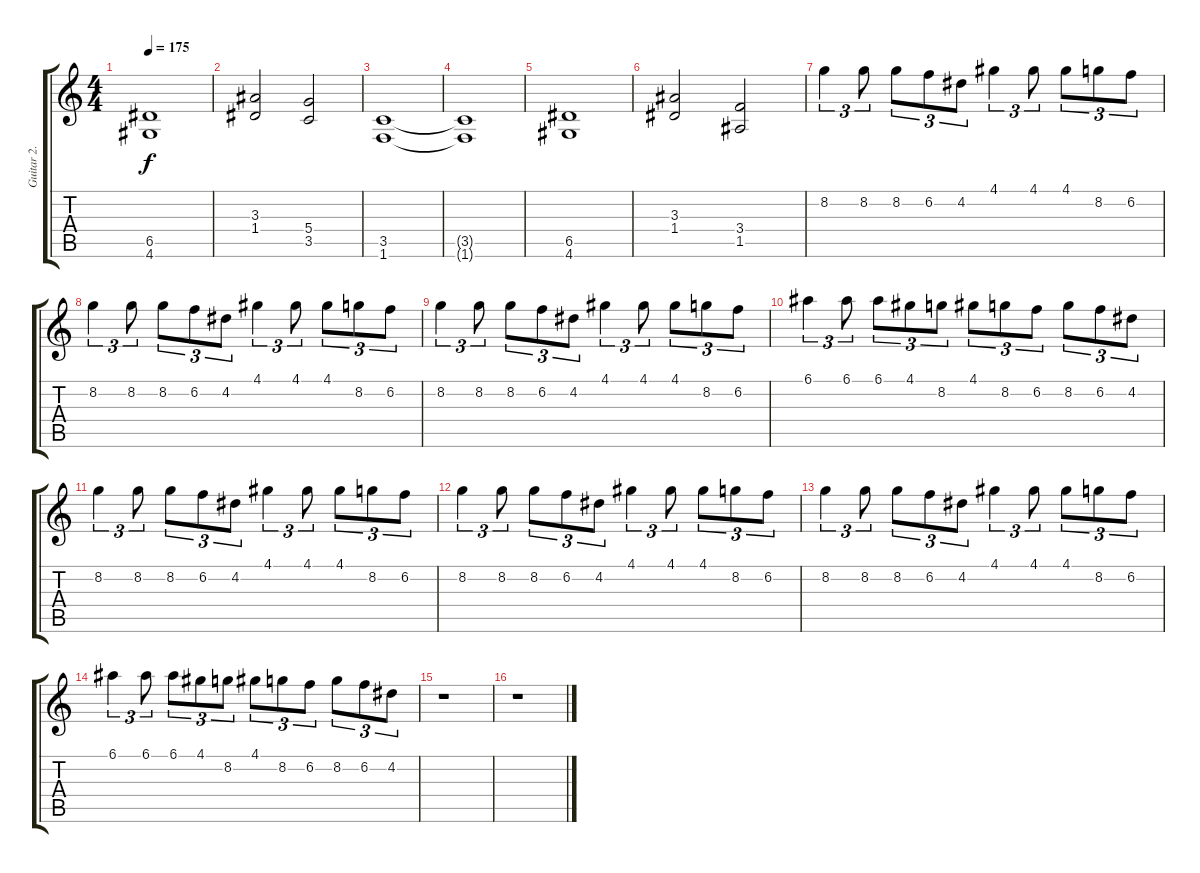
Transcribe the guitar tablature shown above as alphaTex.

\track ("Guitar 2." "Guitar 2.") {instrument overdrivenguitar}
\staff {score tabs}
\tuning (E4 B3 G3 D3 A2 E2) {hide}
\ts (4 4)
\tempo 175
\clef g2
\ks c
(6.5 4.6).1{dy f} |
(3.3 1.4).2 (5.4 3.5).2 |
(3.5 1.6).1 |
(3.5{t} 1.6{t}).1 |
(6.5 4.6).1 |
(3.3 1.4).2 (3.4 1.5).2 |
8.2.4{tu (3 2)} 8.2.8{tu (3 2)} 8.2.8{tu (3 2)} 6.2.8{tu (3 2)} 4.2.8{tu (3 2)} 4.1.4{tu (3 2)} 4.1.8{tu (3 2)} 4.1.8{tu (3 2)} 8.2.8{tu (3 2)} 6.2.8{tu (3 2)} |
8.2.4{tu (3 2)} 8.2.8{tu (3 2)} 8.2.8{tu (3 2)} 6.2.8{tu (3 2)} 4.2.8{tu (3 2)} 4.1.4{tu (3 2)} 4.1.8{tu (3 2)} 4.1.8{tu (3 2)} 8.2.8{tu (3 2)} 6.2.8{tu (3 2)} |
8.2.4{tu (3 2)} 8.2.8{tu (3 2)} 8.2.8{tu (3 2)} 6.2.8{tu (3 2)} 4.2.8{tu (3 2)} 4.1.4{tu (3 2)} 4.1.8{tu (3 2)} 4.1.8{tu (3 2)} 8.2.8{tu (3 2)} 6.2.8{tu (3 2)} |
6.1.4{tu (3 2)} 6.1.8{tu (3 2)} 6.1.8{tu (3 2)} 4.1.8{tu (3 2)} 8.2.8{tu (3 2)} 4.1.8{tu (3 2)} 8.2.8{tu (3 2)} 6.2.8{tu (3 2)} 8.2.8{tu (3 2)} 6.2.8{tu (3 2)} 4.2.8{tu (3 2)} |
8.2.4{tu (3 2)} 8.2.8{tu (3 2)} 8.2.8{tu (3 2)} 6.2.8{tu (3 2)} 4.2.8{tu (3 2)} 4.1.4{tu (3 2)} 4.1.8{tu (3 2)} 4.1.8{tu (3 2)} 8.2.8{tu (3 2)} 6.2.8{tu (3 2)} |
8.2.4{tu (3 2)} 8.2.8{tu (3 2)} 8.2.8{tu (3 2)} 6.2.8{tu (3 2)} 4.2.8{tu (3 2)} 4.1.4{tu (3 2)} 4.1.8{tu (3 2)} 4.1.8{tu (3 2)} 8.2.8{tu (3 2)} 6.2.8{tu (3 2)} |
8.2.4{tu (3 2)} 8.2.8{tu (3 2)} 8.2.8{tu (3 2)} 6.2.8{tu (3 2)} 4.2.8{tu (3 2)} 4.1.4{tu (3 2)} 4.1.8{tu (3 2)} 4.1.8{tu (3 2)} 8.2.8{tu (3 2)} 6.2.8{tu (3 2)} |
6.1.4{tu (3 2)} 6.1.8{tu (3 2)} 6.1.8{tu (3 2)} 4.1.8{tu (3 2)} 8.2.8{tu (3 2)} 4.1.8{tu (3 2)} 8.2.8{tu (3 2)} 6.2.8{tu (3 2)} 8.2.8{tu (3 2)} 6.2.8{tu (3 2)} 4.2.8{tu (3 2)} |
r.1 |
r.1
